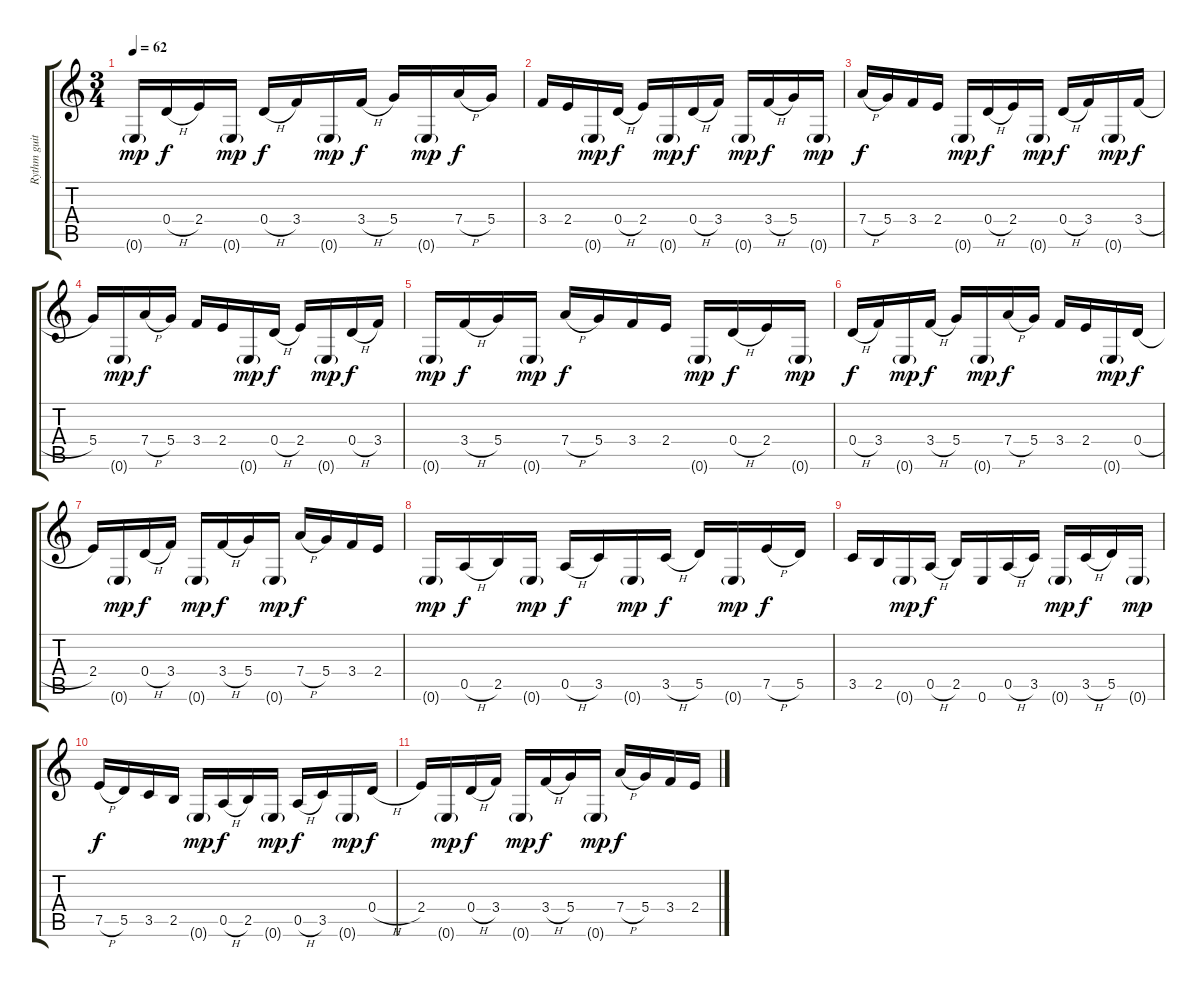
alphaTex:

\track ("Rythm guitar" "Rythm guit") {instrument guitarharmonics}
\staff {score tabs}
\tuning (E4 B3 G3 D3 A2 E2) {hide}
\ts (3 4)
\tempo 62
\clef g2
\ks c
0.6{g}.16{dy mp} 0.4{h}.16{dy f} 2.4.16 0.6{g}.16{dy mp} 0.4{h}.16{dy f} 3.4.16 0.6{g}.16{dy mp} 3.4{h}.16{dy f} 5.4.16 0.6{g}.16{dy mp} 7.4{h}.16{dy f} 5.4.16 |
3.4.16 2.4.16 0.6{g}.16{dy mp} 0.4{h}.16{dy f} 2.4.16 0.6{g}.16{dy mp} 0.4{h}.16{dy f} 3.4.16 0.6{g}.16{dy mp} 3.4{h}.16{dy f} 5.4.16 0.6{g}.16{dy mp} |
7.4{h}.16{dy f} 5.4.16 3.4.16 2.4.16 0.6{g}.16{dy mp} 0.4{h}.16{dy f} 2.4.16 0.6{g}.16{dy mp} 0.4{h}.16{dy f} 3.4.16 0.6{g}.16{dy mp} 3.4{h}.16{dy f} |
5.4.16 0.6{g}.16{dy mp} 7.4{h}.16{dy f} 5.4.16 3.4.16 2.4.16 0.6{g}.16{dy mp} 0.4{h}.16{dy f} 2.4.16 0.6{g}.16{dy mp} 0.4{h}.16{dy f} 3.4.16 |
0.6{g}.16{dy mp} 3.4{h}.16{dy f} 5.4.16 0.6{g}.16{dy mp} 7.4{h}.16{dy f} 5.4.16 3.4.16 2.4.16 0.6{g}.16{dy mp} 0.4{h}.16{dy f} 2.4.16 0.6{g}.16{dy mp} |
0.4{h}.16{dy f} 3.4.16 0.6{g}.16{dy mp} 3.4{h}.16{dy f} 5.4.16 0.6{g}.16{dy mp} 7.4{h}.16{dy f} 5.4.16 3.4.16 2.4.16 0.6{g}.16{dy mp} 0.4{h}.16{dy f} |
2.4.16 0.6{g}.16{dy mp} 0.4{h}.16{dy f} 3.4.16 0.6{g}.16{dy mp} 3.4{h}.16{dy f} 5.4.16 0.6{g}.16{dy mp} 7.4{h}.16{dy f} 5.4.16 3.4.16 2.4.16 |
0.6{g}.16{dy mp} 0.5{h}.16{dy f} 2.5.16 0.6{g}.16{dy mp} 0.5{h}.16{dy f} 3.5.16 0.6{g}.16{dy mp} 3.5{h}.16{dy f} 5.5.16 0.6{g}.16{dy mp} 7.5{h}.16{dy f} 5.5.16 |
3.5.16 2.5.16 0.6{g}.16{dy mp} 0.5{h}.16{dy f} 2.5.16 0.6.16 0.5{h}.16 3.5.16 0.6{g}.16{dy mp} 3.5{h}.16{dy f} 5.5.16 0.6{g}.16{dy mp} |
7.5{h}.16{dy f} 5.5.16 3.5.16 2.5.16 0.6{g}.16{dy mp} 0.5{h}.16{dy f} 2.5.16 0.6{g}.16{dy mp} 0.5{h}.16{dy f} 3.5.16 0.6{g}.16{dy mp} 0.4{h}.16{dy f} |
2.4.16 0.6{g}.16{dy mp} 0.4{h}.16{dy f} 3.4.16 0.6{g}.16{dy mp} 3.4{h}.16{dy f} 5.4.16 0.6{g}.16{dy mp} 7.4{h}.16{dy f} 5.4.16 3.4.16 2.4.16
